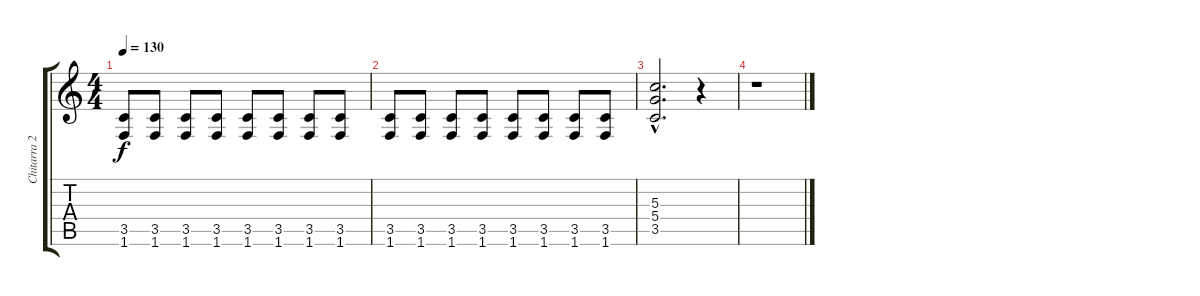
\track ("Chitarra 2" "Chitarra 2") {instrument distortionguitar}
\staff {score tabs}
\tuning (E4 B3 G3 D3 A2 E2) {hide}
\ts (4 4)
\tempo 130
\clef g2
\ks c
(3.5 1.6).8{dy f} (3.5 1.6).8 (3.5 1.6).8 (3.5 1.6).8 (3.5 1.6).8 (3.5 1.6).8 (3.5 1.6).8 (3.5 1.6).8 |
(3.5 1.6).8 (3.5 1.6).8 (3.5 1.6).8 (3.5 1.6).8 (3.5 1.6).8 (3.5 1.6).8 (3.5 1.6).8 (3.5 1.6).8 |
(5.3{hac} 5.4{hac} 3.5{hac}).2{d} r.4 |
r.1
